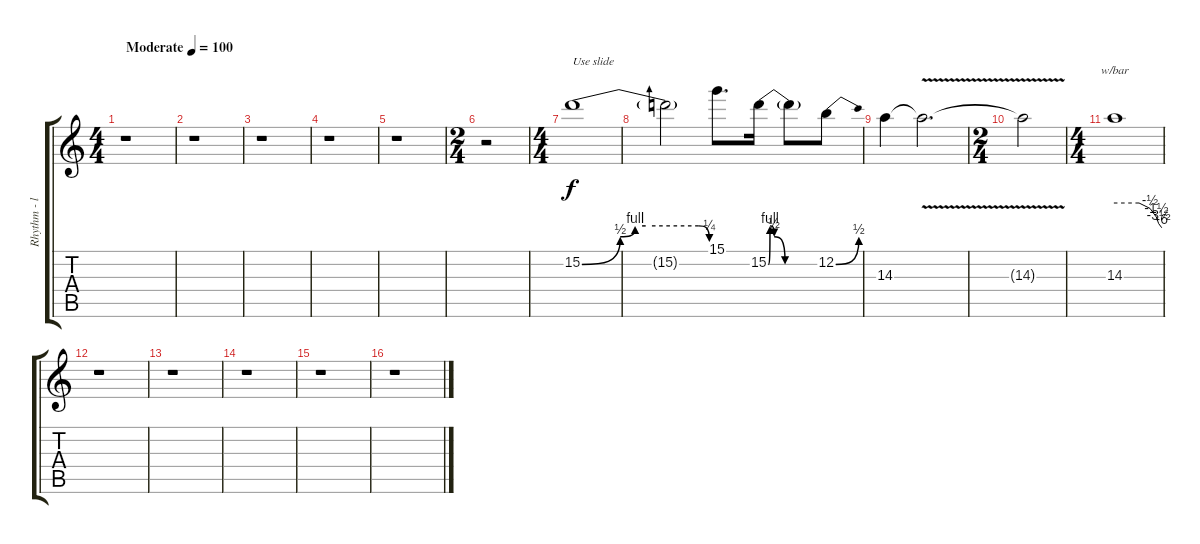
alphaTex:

\track ("Rhythm - left (solo)" "Rhythm - l") {instrument distortionguitar}
\staff {score tabs}
\tuning (E4 B3 G3 D3 A2 E2) {hide}
\ts (4 4)
\tempo (100 "Moderate")
\clef g2
\ks aminor
r.1{dy f instrument distortionguitar} |
\ks c
r.1 |
r.1 |
r.1 |
r.1 |
\ts (2 4)
r.2 |
\ts (4 4)
15.2{be (custom 0 0 18 2 25 4 30 4 55 4 60 1)}.1{txt "Use slide" volume 6 instrument distortionguitar} |
15.2{t}.2 15.1.8{d} 15.2{be (custom 0 0 2 4 7 2 20 0 60 0)}.16 15.2{t}.8 12.2{be (bend 0 0 60 2)}.8 |
14.3.4 14.3{v t}.2{d} |
\ts (2 4)
14.3{t}.2 |
\ts (4 4)
14.3.1{tbe (custom default 0 0 31 0 45 -2 53 -6 56 -14 60 -24) volume 6} |
r.1 |
r.1 |
r.1 |
r.1 |
r.1
